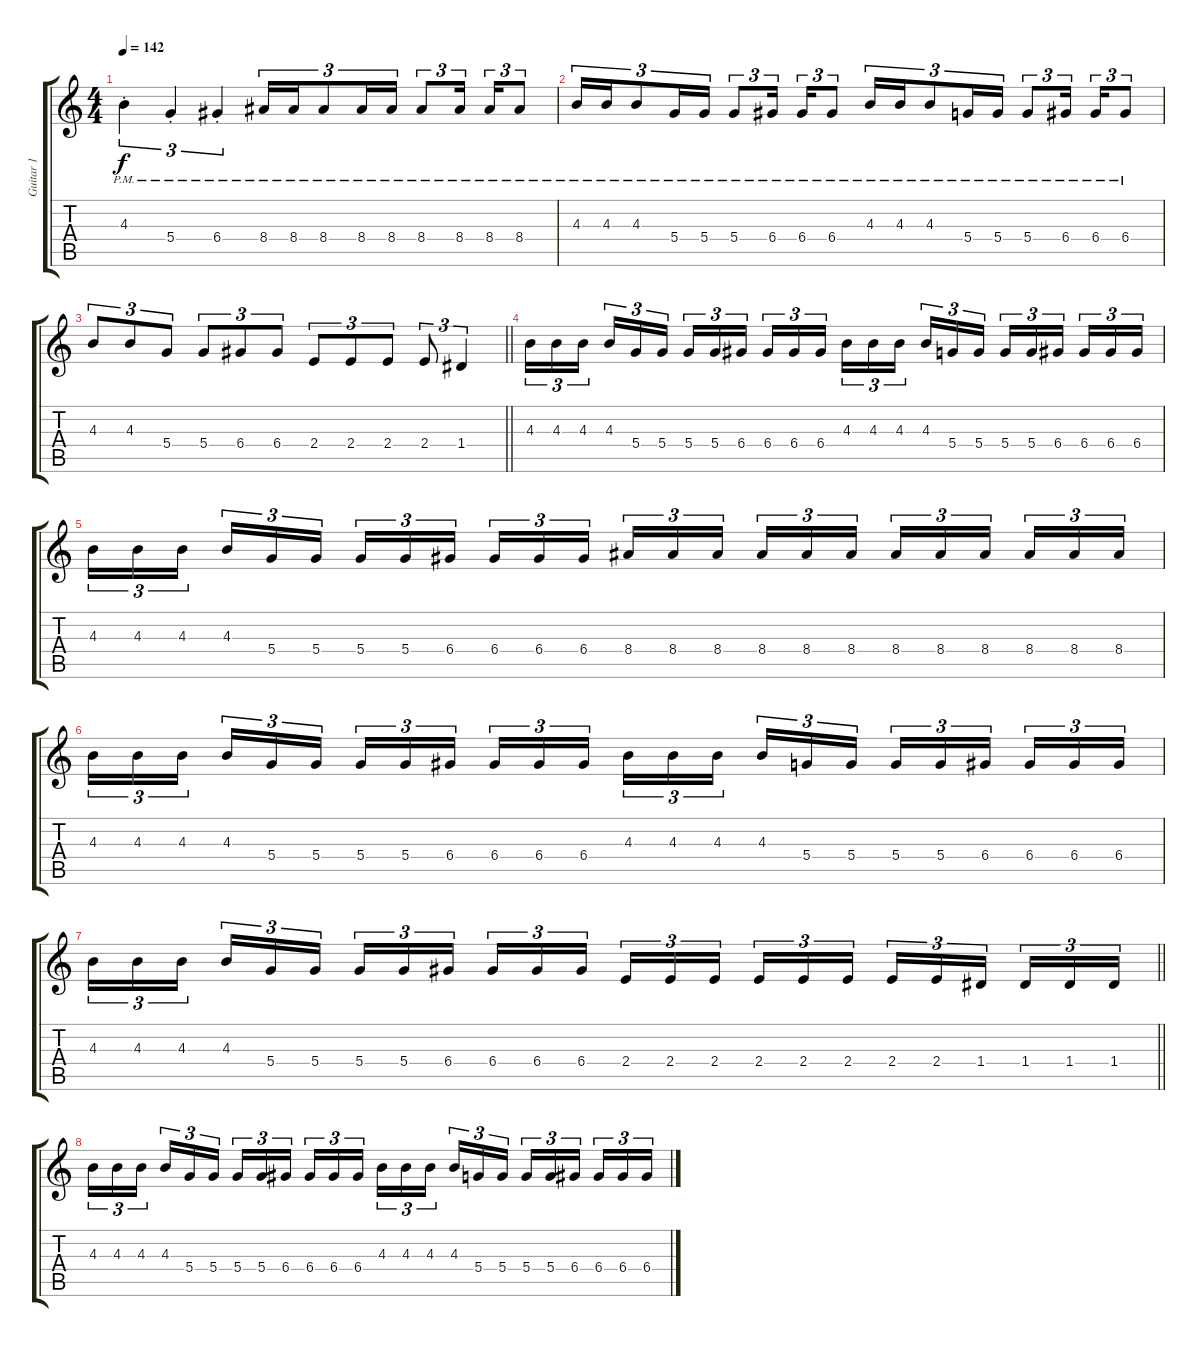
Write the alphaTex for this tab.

\track ("Guitar 1" "Guitar 1") {instrument distortionguitar}
\staff {score tabs}
\tuning (E4 B3 G3 D3 A2 D2) {hide}
\ts (4 4)
\tempo 142
\clef g2
\ks c
4.3{pm st}.4{tu (3 2) dy f} 5.4{pm st}.4{tu (3 2)} 6.4{pm st}.4{tu (3 2)} 8.4{pm}.16{tu (3 2)} 8.4{pm}.16{tu (3 2)} 8.4{pm}.8{tu (3 2)} 8.4{pm}.16{tu (3 2)} 8.4{pm}.16{tu (3 2)} 8.4{pm}.8{tu (3 2)} 8.4{pm}.16{tu (3 2) beam splitsecondary} 8.4{pm}.16{tu (3 2)} 8.4{pm}.8{tu (3 2)} |
4.3{pm}.16{tu (3 2)} 4.3{pm}.16{tu (3 2)} 4.3{pm}.8{tu (3 2)} 5.4{pm}.16{tu (3 2)} 5.4{pm}.16{tu (3 2)} 5.4{pm}.8{tu (3 2)} 6.4{pm}.16{tu (3 2) beam splitsecondary} 6.4{pm}.16{tu (3 2)} 6.4{pm}.8{tu (3 2)} 4.3{pm}.16{tu (3 2)} 4.3{pm}.16{tu (3 2)} 4.3{pm}.8{tu (3 2)} 5.4{pm}.16{tu (3 2)} 5.4{pm}.16{tu (3 2)} 5.4{pm}.8{tu (3 2)} 6.4{pm}.16{tu (3 2) beam splitsecondary} 6.4{pm}.16{tu (3 2)} 6.4{pm}.8{tu (3 2)} |
\barLineRight lightlight
4.3.8{tu (3 2)} 4.3.8{tu (3 2)} 5.4.8{tu (3 2)} 5.4.8{tu (3 2)} 6.4.8{tu (3 2)} 6.4.8{tu (3 2)} 2.4.8{tu (3 2)} 2.4.8{tu (3 2)} 2.4.8{tu (3 2)} 2.4.8{tu (3 2)} 1.4.4{tu (3 2)} |
4.3.16{tu (3 2)} 4.3.16{tu (3 2)} 4.3.16{tu (3 2) beam splitsecondary} 4.3.16{tu (3 2)} 5.4.16{tu (3 2)} 5.4.16{tu (3 2)} 5.4.16{tu (3 2)} 5.4.16{tu (3 2)} 6.4.16{tu (3 2) beam splitsecondary} 6.4.16{tu (3 2)} 6.4.16{tu (3 2)} 6.4.16{tu (3 2)} 4.3.16{tu (3 2)} 4.3.16{tu (3 2)} 4.3.16{tu (3 2) beam splitsecondary} 4.3.16{tu (3 2)} 5.4.16{tu (3 2)} 5.4.16{tu (3 2)} 5.4.16{tu (3 2)} 5.4.16{tu (3 2)} 6.4.16{tu (3 2) beam splitsecondary} 6.4.16{tu (3 2)} 6.4.16{tu (3 2)} 6.4.16{tu (3 2)} |
4.3.16{tu (3 2)} 4.3.16{tu (3 2)} 4.3.16{tu (3 2) beam splitsecondary} 4.3.16{tu (3 2)} 5.4.16{tu (3 2)} 5.4.16{tu (3 2)} 5.4.16{tu (3 2)} 5.4.16{tu (3 2)} 6.4.16{tu (3 2) beam splitsecondary} 6.4.16{tu (3 2)} 6.4.16{tu (3 2)} 6.4.16{tu (3 2)} 8.4.16{tu (3 2)} 8.4.16{tu (3 2)} 8.4.16{tu (3 2) beam splitsecondary} 8.4.16{tu (3 2)} 8.4.16{tu (3 2)} 8.4.16{tu (3 2)} 8.4.16{tu (3 2)} 8.4.16{tu (3 2)} 8.4.16{tu (3 2) beam splitsecondary} 8.4.16{tu (3 2)} 8.4.16{tu (3 2)} 8.4.16{tu (3 2)} |
4.3.16{tu (3 2)} 4.3.16{tu (3 2)} 4.3.16{tu (3 2) beam splitsecondary} 4.3.16{tu (3 2)} 5.4.16{tu (3 2)} 5.4.16{tu (3 2)} 5.4.16{tu (3 2)} 5.4.16{tu (3 2)} 6.4.16{tu (3 2) beam splitsecondary} 6.4.16{tu (3 2)} 6.4.16{tu (3 2)} 6.4.16{tu (3 2)} 4.3.16{tu (3 2)} 4.3.16{tu (3 2)} 4.3.16{tu (3 2) beam splitsecondary} 4.3.16{tu (3 2)} 5.4.16{tu (3 2)} 5.4.16{tu (3 2)} 5.4.16{tu (3 2)} 5.4.16{tu (3 2)} 6.4.16{tu (3 2) beam splitsecondary} 6.4.16{tu (3 2)} 6.4.16{tu (3 2)} 6.4.16{tu (3 2)} |
\barLineRight lightlight
4.3.16{tu (3 2)} 4.3.16{tu (3 2)} 4.3.16{tu (3 2) beam splitsecondary} 4.3.16{tu (3 2)} 5.4.16{tu (3 2)} 5.4.16{tu (3 2)} 5.4.16{tu (3 2)} 5.4.16{tu (3 2)} 6.4.16{tu (3 2) beam splitsecondary} 6.4.16{tu (3 2)} 6.4.16{tu (3 2)} 6.4.16{tu (3 2)} 2.4.16{tu (3 2)} 2.4.16{tu (3 2)} 2.4.16{tu (3 2) beam splitsecondary} 2.4.16{tu (3 2)} 2.4.16{tu (3 2)} 2.4.16{tu (3 2)} 2.4.16{tu (3 2)} 2.4.16{tu (3 2)} 1.4.16{tu (3 2) beam splitsecondary} 1.4.16{tu (3 2)} 1.4.16{tu (3 2)} 1.4.16{tu (3 2)} |
4.3.16{tu (3 2)} 4.3.16{tu (3 2)} 4.3.16{tu (3 2) beam splitsecondary} 4.3.16{tu (3 2)} 5.4.16{tu (3 2)} 5.4.16{tu (3 2)} 5.4.16{tu (3 2)} 5.4.16{tu (3 2)} 6.4.16{tu (3 2) beam splitsecondary} 6.4.16{tu (3 2)} 6.4.16{tu (3 2)} 6.4.16{tu (3 2)} 4.3.16{tu (3 2)} 4.3.16{tu (3 2)} 4.3.16{tu (3 2) beam splitsecondary} 4.3.16{tu (3 2)} 5.4.16{tu (3 2)} 5.4.16{tu (3 2)} 5.4.16{tu (3 2)} 5.4.16{tu (3 2)} 6.4.16{tu (3 2) beam splitsecondary} 6.4.16{tu (3 2)} 6.4.16{tu (3 2)} 6.4.16{tu (3 2)}
